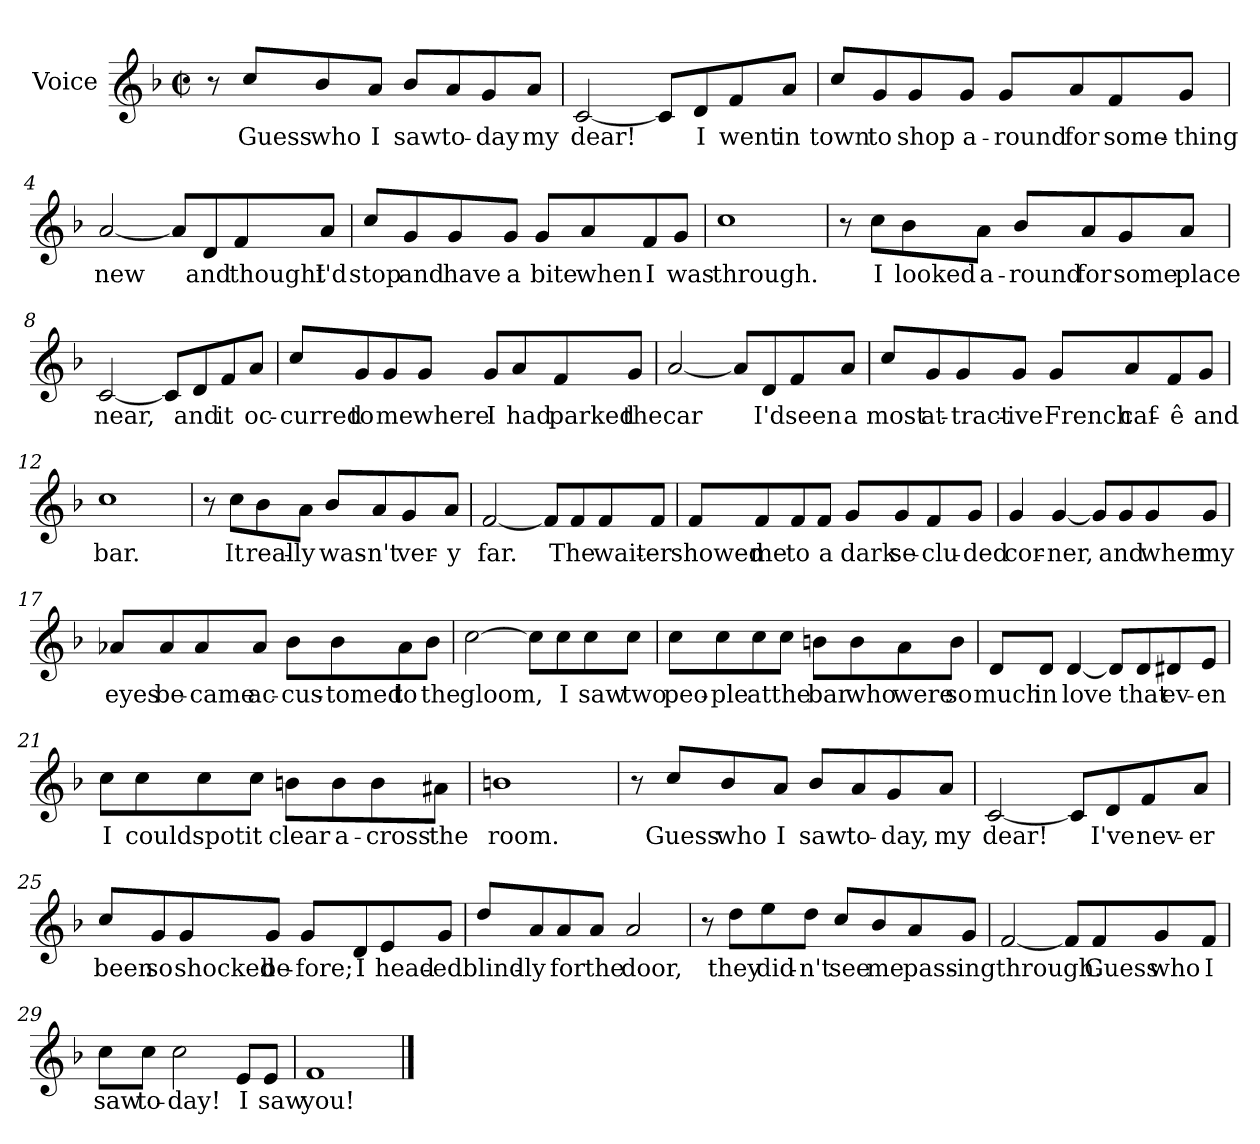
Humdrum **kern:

**kern	**text
*part1	*part1
*staff1	*staff1
*I"Voice	*
*I'Vo.	*
*clefG2	*
*k[b-]	*
*F:	*
*M2/2	*
*met(c|)	*
=1	=1
8r	.
8cc/L	Guess
8b-/	who
8a/J	I
8b-/L	saw
8a/	to-
8g/	-day
8a/J	my
=2	=2
[2c/	dear!
8c/L]	.
8d/	I
8f/	went
8a/J	in
=3	=3
8cc/L	town
8g/	to
8g/	shop
8g/J	a-
8g/L	-round
8a/	for
8f/	some-
8g/J	-thing
!!LO:LB:g=z
=4	=4
[2a/	new
8a/L]	.
8d/	and
8f/	thought
8a/J	I'd
=5	=5
8cc/L	stop
8g/	and
8g/	have
8g/J	a
8g/L	bite
8a/	when
8f/	I
8g/J	was
=6	=6
1cc	through.
!!LO:LB:g=z
=7	=7
8r	.
8cc\L	I
8b-\	looked
8a\J	a-
8b-/L	-round
8a/	for
8g/	some
8a/J	place
=8	=8
[2c/	near,
8c/L]	.
8d/	and
8f/	it
8a/J	oc-
=9	=9
8cc/L	-curred
8g/	to
8g/	me
8g/J	where
8g/L	I
8a/	had
8f/	parked
8g/J	the
!!LO:LB:g=z
=10	=10
[2a/	car
8a/L]	.
8d/	I'd
8f/	seen
8a/J	a
=11	=11
8cc/L	most
8g/	at-
8g/	-tract-
8g/J	-ive
8g/L	French
8a/	caf-
8f/	-ê
8g/J	and
=12	=12
1cc	bar.
!!LO:LB:g=z
=13	=13
8r	.
8cc\L	It
8b-\	real-
8a\J	-ly
8b-/L	was-
8a/	-n't
8g/	ver-
8a/J	-y
=14	=14
[2f/	far.
8f/L]	.
8f/	The
8f/	wait-
8f/J	-er
=15	=15
8f/L	showed
8f/	me
8f/	to
8f/J	a
8g/L	dark
8g/	se-
8f/	-clu-
8g/J	-ded
!!LO:LB:g=z
=16	=16
4g/	cor-
[4g/	-ner,
8g/L]	.
8g/	and
8g/	when
8g/J	my
=17	=17
8a-X/L	eyes
8a-/	be-
8a-/	-came
8a-/J	ac-
8b-\L	-cus-
8b-\	-tomed
8a-\	to
8b-\J	the
=18	=18
[2cc\	gloom,
8cc\L]	.
8cc\	I
8cc\	saw
8cc\J	two
!!LO:LB:g=z
=19	=19
8cc\L	peo-
8cc\	-ple
8cc\	at
8cc\J	the
8bn\L	bar
8b\	who
8a\	were
8b\J	so
=20	=20
8d/L	much
8d/J	in
[4d/	love
8d/L]	.
8d/	that
8d#X/	ev-
8e/J	-en
=21	=21
8cc\L	I
8cc\	could
8cc\	spot
8cc\J	it
8bn\L	clear
8b\	a-
8b\	-cross
8a#X\J	the
!!LO:LB:g=z
=22	=22
1bn	room.
=23	=23
8r	.
8cc/L	Guess
8b-/	who
8a/J	I
8b-/L	saw
8a/	to-
8g/	-day,
8a/J	my
=24	=24
[2c/	dear!
8c/L]	.
8d/	I've
8f/	nev-
8a/J	-er
!!LO:LB:g=z
=25	=25
8cc/L	been
8g/	so
8g/	shocked
8g/J	be-
8g/L	-fore;
8d/	I
8e/	head-
8g/J	-ed
=26	=26
8dd/L	blind-
8a/	-ly
8a/	for
8a/J	the
2a/	door,
=27	=27
8r	.
8dd\L	they
8ee\	did-
8dd\J	-n't
8cc/L	see
8b-/	me
8a/	pass-
8g/J	-ing
!!LO:LB:g=z
=28	=28
[2f/	through.
8f/L]	.
8f/	Guess
8g/	who
8f/J	I
=29	=29
8cc\L	saw
8cc\J	to-
2cc\	-day!
8e/L	I
8e/J	saw
=30	=30
1f	you!
==	==
*-	*-
